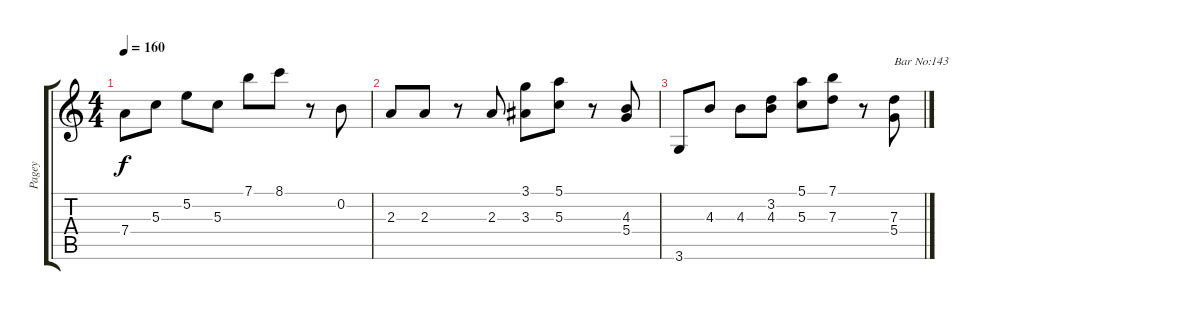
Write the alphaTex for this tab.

\track ("Pagey" "Pagey") {instrument electricguitarjazz}
\staff {score tabs}
\tuning (E4 B3 G3 D3 A2 E2) {hide}
\ts (4 4)
\tempo 160
\clef g2
\ks c
7.4.8{dy f} 5.3.8 5.2.8{volume 7} 5.3.8 7.1.8 8.1.8{volume 6} r.8 0.2.8 |
2.3.8{volume 5} 2.3.8 r.8 2.3.8{volume 4} (3.1 3.3).8 (5.1 5.3).8 r.8 (4.3 5.4).8 |
3.6.8{volume 3} 4.3.8 4.3.8{volume 2} (3.2 4.3).8 (5.1 5.3).8{volume 1} (7.1 7.3).8 r.8 (7.3 5.4).8{txt "Bar No:143" volume 0}
